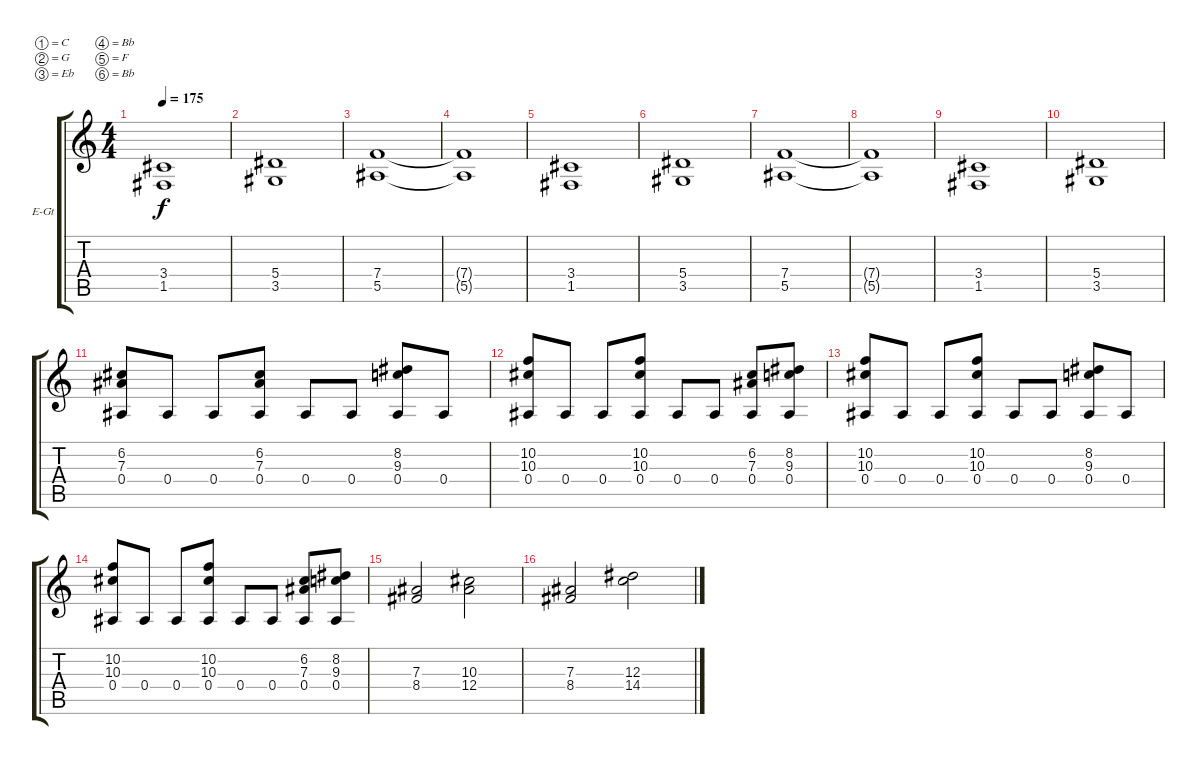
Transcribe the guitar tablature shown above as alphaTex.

\bracketExtendMode groupsimilarinstruments
\firstSystemTrackNameOrientation horizontal
\otherSystemsTrackNameOrientation horizontal
\track ("Piste 2" "E-Gt") {instrument distortionguitar}
\staff {score tabs}
\tuning (C4 G3 Eb3 Bb2 F2 Bb1)
\ts (4 4)
\tempo 175
\clef g2
\ks c
(3.4 1.5).1{dy f} |
(5.4 3.5).1 |
(7.4 5.5).1 |
(7.4{t} 5.5{t}).1 |
(3.4 1.5).1 |
(5.4 3.5).1 |
(7.4 5.5).1 |
(7.4{t} 5.5{t}).1 |
(3.4 1.5).1 |
(5.4 3.5).1 |
(6.2 7.3 0.4).8 0.4.8 0.4.8 (6.2 7.3 0.4).8 0.4.8 0.4.8 (8.2 9.3 0.4).8 0.4.8 |
(10.2 10.3 0.4).8 0.4.8 0.4.8 (10.2 10.3 0.4).8 0.4.8 0.4.8 (6.2 7.3 0.4).8 (8.2 9.3 0.4).8 |
(10.2 10.3 0.4).8 0.4.8 0.4.8 (10.2 10.3 0.4).8 0.4.8 0.4.8 (8.2 9.3 0.4).8 0.4.8 |
(10.2 10.3 0.4).8 0.4.8 0.4.8 (10.2 10.3 0.4).8 0.4.8 0.4.8 (6.2 7.3 0.4).8 (8.2 9.3 0.4).8 |
(7.3 8.4).2 (10.3 12.4).2 |
(7.3 8.4).2 (12.3 14.4).2
